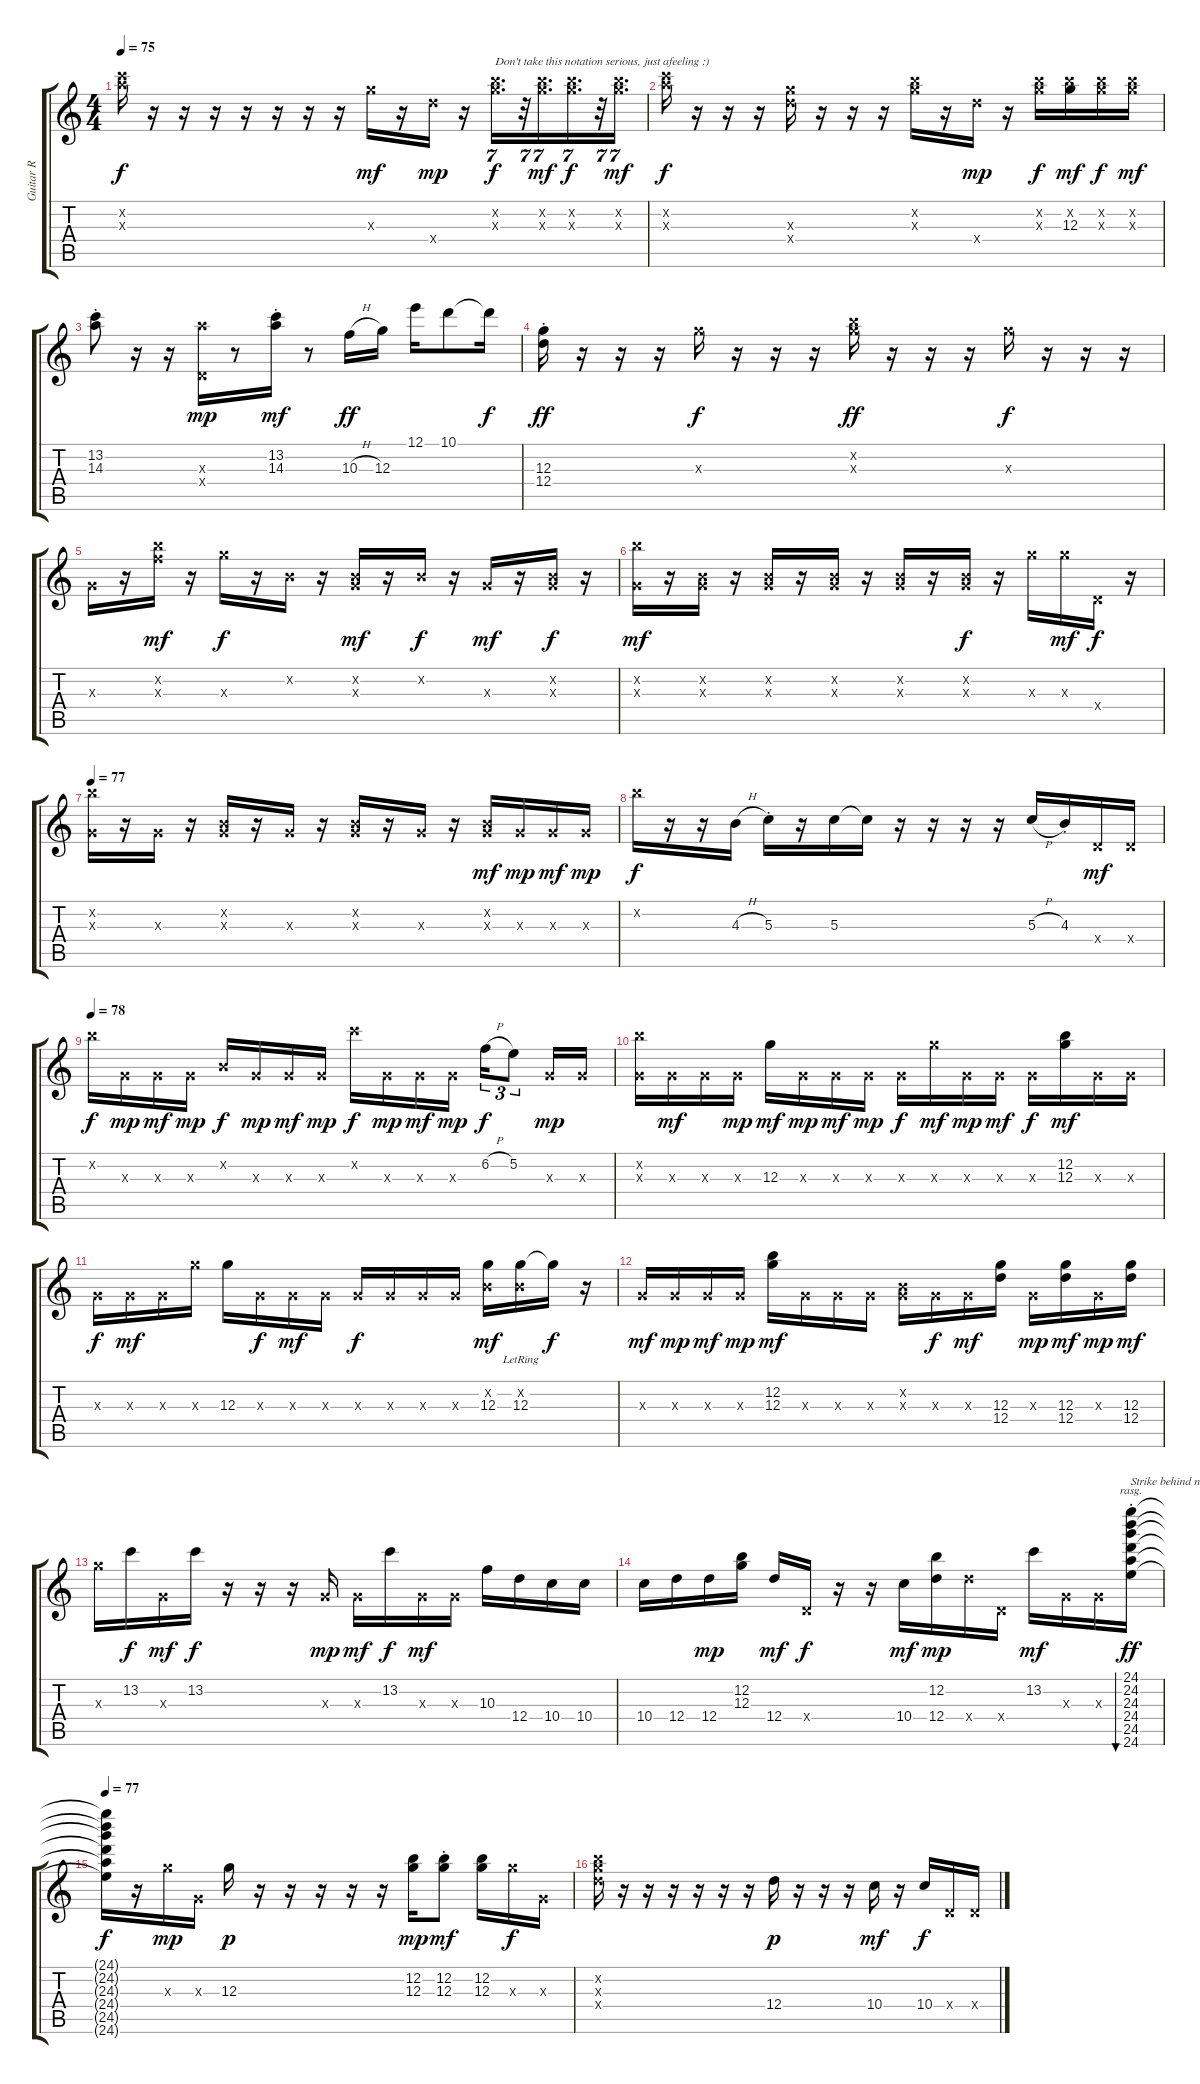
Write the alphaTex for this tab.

\track ("Guitar R" "Guitar R") {instrument overdrivenguitar}
\staff {score tabs}
\tuning (E4 B3 G3 D3 A2 E2) {hide}
\ts (4 4)
\tempo 75
\clef g2
\ks c
(13.2{x} 14.3{x}).16{dy f} r.16 r.16 r.16 r.16 r.16 r.16 r.16 12.3{x}.16{dy mf} r.16 12.4{x}.16{dy mp} r.16 (12.2{x} 12.3{x}).16{d tu (7 4) txt "Don't take this notation serious, just afeeling :)" dy f} r.32{tu (7 4)} (12.2{x} 12.3{x}).16{d tu (7 4) dy mf} (12.2{x} 12.3{x}).16{d tu (7 4) dy f} r.32{tu (7 4)} (12.2{x} 12.3{x}).16{d tu (7 4) dy mf} |
(13.2{x} 14.3{x}).16{dy f} r.16 r.16 r.16 (12.3{x} 12.4{x}).16 r.16 r.16 r.16 (12.2{x} 12.3{x}).16 r.16 12.4{x}.16{dy mp} r.16 (12.2{x} 12.3{x}).16{dy f} (12.2{x} 12.3).16{dy mf} (12.2{x} 12.3{x}).16{dy f} (12.2{x} 12.3{x}).16{dy mf} |
(13.2{st} 14.3{st}).8 r.16 r.16 (14.3{x} 0.4{x}).16{dy mp} r.8 (13.2{st} 14.3{st}).16{dy mf} r.8 10.3{h}.16{dy ff} 12.3.16 12.1.16 10.1.8 10.1{t}.16{dy f} |
(12.3{st} 12.4{st}).16{dy ff} r.16 r.16 r.16 12.3{x}.16{dy f} r.16 r.16 r.16 (12.2{x} 12.3{x}).16{dy ff} r.16 r.16 r.16 12.3{x}.16{dy f} r.16 r.16 r.16 |
0.3{x}.16 r.16 (12.2{x} 10.3{x}).16{dy mf} r.16 12.3{x}.16{dy f} r.16 0.2{x}.16 r.16 (0.2{x} 0.3{x}).16{dy mf} r.16 0.2{x}.16{dy f} r.16 0.3{x}.16{dy mf} r.16 (0.2{x} 0.3{x}).16{dy f} r.16 |
(12.2{x} 0.3{x}).16{dy mf} r.16 (0.2{x} 0.3{x}).16 r.16 (0.2{x} 0.3{x}).16 r.16 (0.2{x} 0.3{x}).16 r.16 (0.2{x} 0.3{x}).16 r.16 (0.2{x} 0.3{x}).16{dy f} r.16 12.3{x}.16 12.3{x}.16{dy mf} 0.4{x}.16{dy f} r.16 |
\tempo 77
(12.2{x} 0.3{x}).16 r.16 0.3{x}.16 r.16 (0.2{x} 0.3{x}).16 r.16 0.3{x}.16 r.16 (0.2{x} 0.3{x}).16 r.16 0.3{x}.16 r.16 (0.2{x} 0.3{x}).16{dy mf} 0.3{x}.16{dy mp} 0.3{x}.16{dy mf} 0.3{x}.16{dy mp} |
12.2{x}.16{dy f} r.16 r.16 4.3{h}.16 5.3{st}.16 r.16 5.3.16 5.3{t}.16 r.16 r.16 r.16 r.16 5.3{h}.16 4.3{st}.16 0.4{x}.16{dy mf} 0.4{x}.16 |
\tempo 78
12.2{x}.16{dy f} 0.3{x}.16{dy mp} 0.3{x}.16{dy mf} 0.3{x}.16{dy mp} 0.2{x}.16{dy f} 0.3{x}.16{dy mp} 0.3{x}.16{dy mf} 0.3{x}.16{dy mp} 13.2{x}.16{dy f} 0.3{x}.16{dy mp} 0.3{x}.16{dy mf} 0.3{x}.16{dy mp} 6.2{h}.16{tu (3 2) dy f} 5.2.8{tu (3 2)} 0.3{x}.16{dy mp} 0.3{x}.16 |
(12.2{x} 0.3{x}).16 0.3{x}.16{dy mf} 0.3{x}.16 0.3{x}.16{dy mp} 12.3.16{dy mf} 0.3{x}.16{dy mp} 0.3{x}.16{dy mf} 0.3{x}.16{dy mp} 0.3{x}.16{dy f} 12.3{x}.16{dy mf} 0.3{x}.16{dy mp} 0.3{x}.16{dy mf} 0.3{x}.16{dy f} (12.2 12.3).16{dy mf} 0.3{x}.16 0.3{x}.16 |
0.3{x}.16{dy f} 0.3{x}.16{dy mf} 0.3{x}.16 12.3{x}.16 12.3.16 0.3{x}.16{dy f} 0.3{x}.16{dy mf} 0.3{x}.16 0.3{x}.16{dy f} 0.3{x}.16 0.3{x}.16 0.3{x}.16 (0.2{x} 12.3).16{dy mf} (0.2{x} 12.3{lr}).16 12.3{t}.16{dy f} r.16 |
0.3{x}.16{dy mf} 0.3{x}.16{dy mp} 0.3{x}.16{dy mf} 0.3{x}.16{dy mp} (12.2 12.3).16{dy mf} 0.3{x}.16 0.3{x}.16 0.3{x}.16 (0.2{x} 0.3{x}).16 0.3{x}.16{dy f} 0.3{x}.16{dy mf} (12.3 12.4).16 0.3{x}.16{dy mp} (12.3 12.4).16{dy mf} 0.3{x}.16{dy mp} (12.3 12.4).16{dy mf} |
12.3{x}.16 13.2.16{dy f} 0.3{x}.16{dy mf} 13.2.16{dy f} r.16 r.16 r.16 0.3{x}.16{dy mp} 0.3{x}.16{dy mf} 13.2.16{dy f} 0.3{x}.16{dy mf} 0.3{x}.16 10.3.16 12.4.16 10.4.16 10.4.16 |
10.4.16 12.4.16 12.4.16{dy mp} (12.2 12.3).16 12.4.16{dy mf} 0.4{x}.16{dy f} r.16 r.16 10.4.16{dy mf} (12.2 12.4).16{dy mp} 12.4{x}.16 0.4{x}.16 13.2.16{dy mf} 0.3{x}.16 0.3{x}.16 (24.1{st} 24.2{st} 24.3{st} 24.4{st} 24.5{st} 24.6{st}).16{bu 480 rasg ii txt "Strike behind nut" dy ff volume 10 instrument guitarharmonics} |
\tempo 77
(24.1{t} 24.2{t} 24.3{t} 24.4{t} 24.5{t} 24.6{t}).16{dy f} r.16{volume 13 instrument overdrivenguitar} 12.3{x}.16{dy mp} 0.3{x}.16 12.3.16{dy p} r.16 r.16 r.16 r.16 r.16 (12.2 12.3).16{dy mp} (12.2{st} 12.3{st}).8{dy mf} (12.2 12.3).16 12.3{x}.16{dy f} 0.3{x}.16 |
(12.2{x} 12.3{x} 12.4{x}).16 r.16 r.16 r.16 r.16 r.16 r.16 12.4.16{dy p} r.16 r.16 r.16 10.4.16{dy mf} r.16 10.4.16{dy f} 0.4{x}.16 0.4{x}.16
